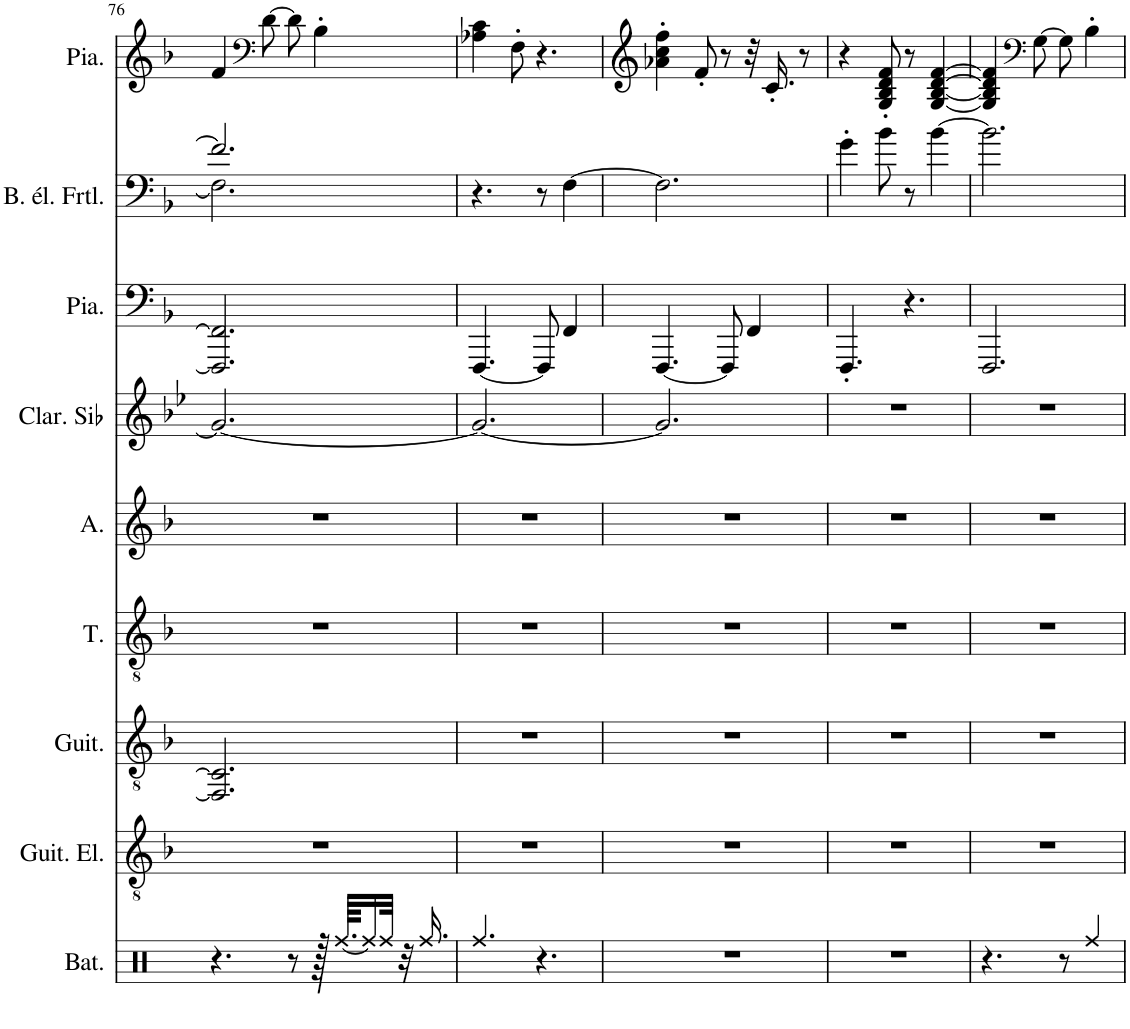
**kern	**kern	**kern	**kern	**kern	**kern	**kern	**kern	**kern
*part9	*part8	*part7	*part6	*part5	*part4	*part3	*part2	*part1
*staff9	*staff8	*staff7	*staff6	*staff5	*staff4	*staff3	*staff2	*staff1
*I"Batterie, Drums	*I"Guitare électrique, Overdriven Guitar	*I"Guitare classique	*I"Ténor, Choir Aahs	*I"Alto, Choir Aahs	*I"Clarinette en Sib	*I"Piano, Acoustic Grand Piano	*I"Basse électrique fretless, Fretless Bass	*I"Piano, Acoustic Grand Piano
*I'Bat.	*I'Guit. El.	*I'Guit.	*I'T.	*I'A.	*I'Clar. Sib	*I'Pia.	*I'B. él. Frtl.	*I'Pia.
!!LO:PB:g=z
*clefX	*clefGv2	*clefGv2	*clefGv2	*clefG2	*clefG2	*clefF4	*clefF4	*clefG2
*	*	*	*	*	*Trd1c2	*	*Trd7c12	*
*k[]	*k[b-]	*k[b-]	*k[b-]	*k[b-]	*k[b-e-]	*k[b-]	*k[b-]	*k[b-]
*M6/8	*M6/8	*M6/8	*M6/8	*M6/8	*M6/8	*M6/8	*M6/8	*M6/8
=76	=76	=76	=76	=76	=76	=76	=76	=76
*	*	*	*	*	*	*	*^	*
4.r	2.r	2.FF/] 2.C/]	2.r	2.r	2.g/_	2.FFF/] 2.FF/]	2.f/]	2.F\]	4f/
*	*	*	*	*	*	*	*	*	*clefF4
.	.	.	.	.	.	.	.	.	[8d\
8r	.	.	.	.	.	.	.	.	8d\]
128r	.	.	.	.	.	.	.	.	4B-'\
[64.Rff/KKLL	.	.	.	.	.	.	.	.	.
16Rff/]	.	.	.	.	.	.	.	.	.
32Rff/JJk	.	.	.	.	.	.	.	.	.
32r	.	.	.	.	.	.	.	.	.
16.Rff/	.	.	.	.	.	.	.	.	.
*	*	*	*	*	*	*	*v	*v	*
=77	=77	=77	=77	=77	=77	=77	=77	=77
4.Rff/	2.r	2.r	2.r	2.r	2.g/_	[4.FFF/	4.r	4A-X\ 4c\
.	.	.	.	.	.	.	.	8F'\
4.r	.	.	.	.	.	8FFF/]	8r	4.r
.	.	.	.	.	.	4FF/	[4F\	.
=78	=78	=78	=78	=78	=78	=78	=78	=78
2.r	2.r	2.r	2.r	2.r	2.g/]	[4.FFF/	2.F\]	4a-X\' 4cc\' 4ff\'
.	.	.	.	.	.	.	.	8f'/
.	.	.	.	.	.	8FFF/]	.	8r
.	.	.	.	.	.	4FF/	.	32r
.	.	.	.	.	.	.	.	16.c'/
.	.	.	.	.	.	.	.	8r
=79	=79	=79	=79	=79	=79	=79	=79	=79
2.r	2.r	2.r	2.r	2.r	2.r	4.FFF'/	4g'\	4r
.	.	.	.	.	.	.	8b-\	8G/' 8B-/' 8d/' 8f/'
.	.	.	.	.	.	4.r	8r	8r
.	.	.	.	.	.	.	[4b-\	[4G/ [4B-/ [4d/ [4f/
=80	=80	=80	=80	=80	=80	=80	=80	=80
4.r	2.r	2.r	2.r	2.r	2.r	2.FFF/	2.b-\]	4G/] 4B-/] 4d/] 4f/]
*	*	*	*	*	*	*	*	*clefF4
.	.	.	.	.	.	.	.	[8G\
8r	.	.	.	.	.	.	.	8G\]
4Rff/	.	.	.	.	.	.	.	4B-'\
=	=	=	=	=	=	=	=	=
*-	*-	*-	*-	*-	*-	*-	*-	*-
